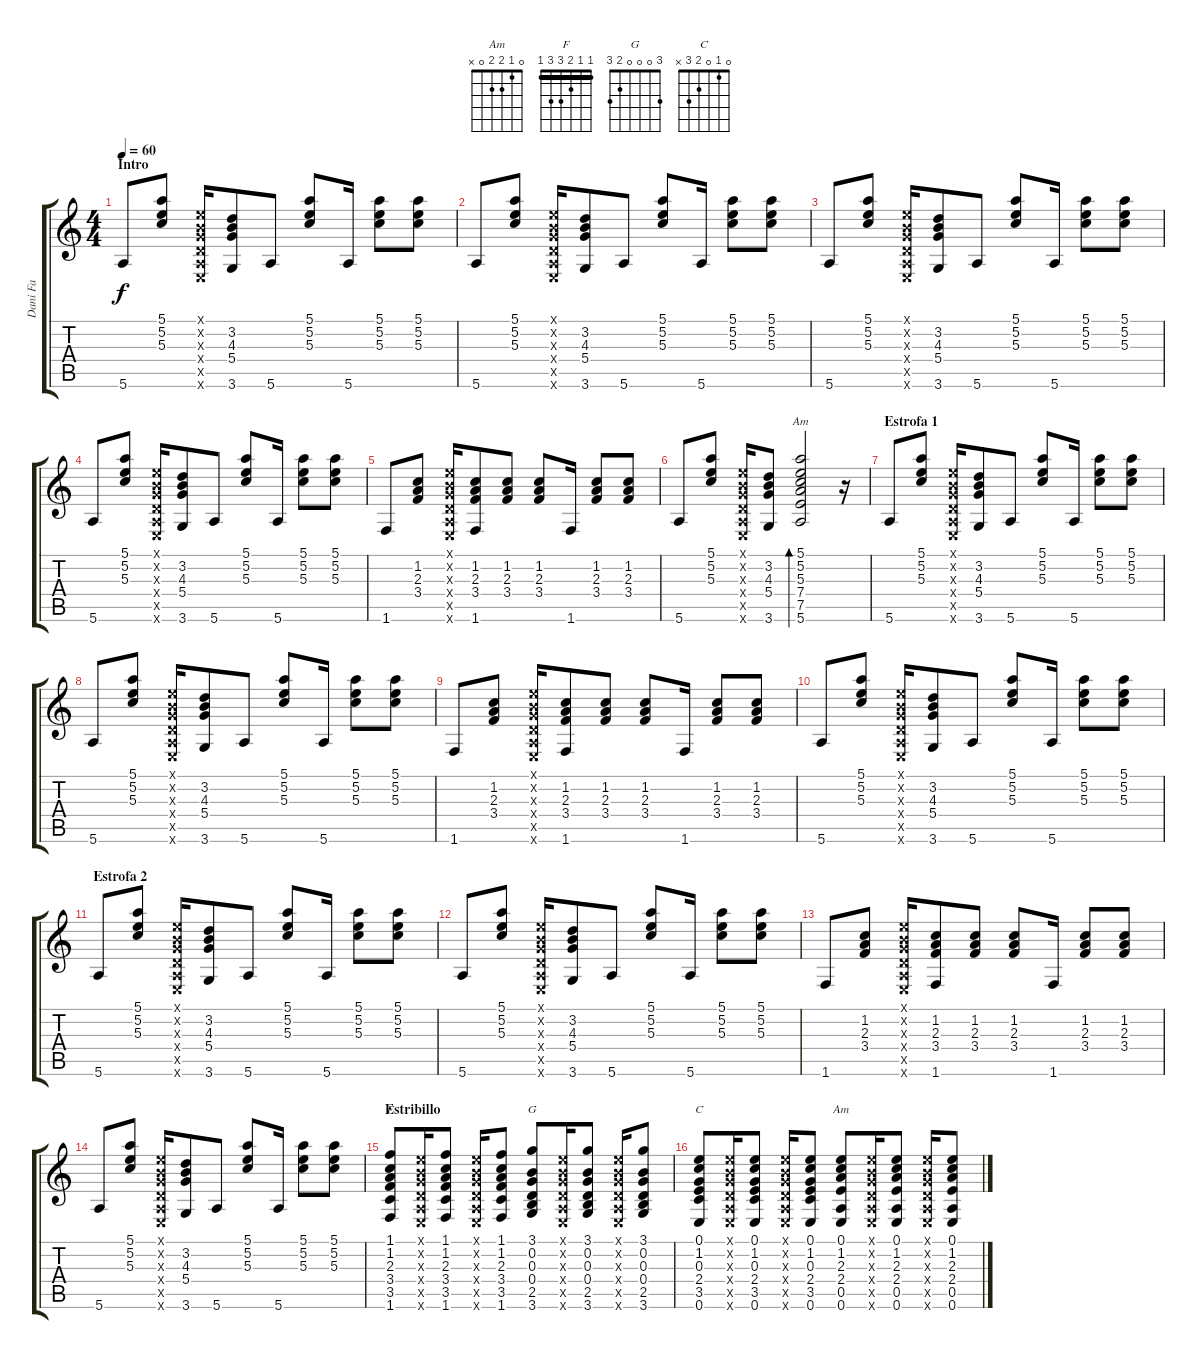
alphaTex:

\track ("Dani Fa" "Dani Fa") {instrument electricguitarclean}
\staff {score tabs}
\tuning (E4 B3 G3 D3 A2 E2) {hide}
\chord ("Am" 5 5 5 7 7 5) {firstfret 5 barre 5}
\chord ("F" 1 1 2 3 3 1) {barre 1}
\chord ("G" 3 0 0 0 2 3)
\chord ("C" 0 1 0 2 3 x)
\chord ("Am" 0 1 2 2 0 x)
\ts (4 4)
\section ("" "Intro")
\tempo 60
\clef g2
\ks c
5.6.8{dy f instrument electricguitarclean} (5.1 5.2 5.3).8 (0.1{x} 0.2{x} 0.3{x} 0.4{x} 0.5{x} 0.6{x}).16 (3.2 4.3 5.4 3.6).8 5.6.8 (5.1 5.2 5.3).8 5.6.16 (5.1 5.2 5.3).8 (5.1 5.2 5.3).8 |
5.6.8 (5.1 5.2 5.3).8 (0.1{x} 0.2{x} 0.3{x} 0.4{x} 0.5{x} 0.6{x}).16 (3.2 4.3 5.4 3.6).8 5.6.8 (5.1 5.2 5.3).8 5.6.16 (5.1 5.2 5.3).8 (5.1 5.2 5.3).8 |
5.6.8 (5.1 5.2 5.3).8 (0.1{x} 0.2{x} 0.3{x} 0.4{x} 0.5{x} 0.6{x}).16 (3.2 4.3 5.4 3.6).8 5.6.8 (5.1 5.2 5.3).8 5.6.16 (5.1 5.2 5.3).8 (5.1 5.2 5.3).8 |
5.6.8 (5.1 5.2 5.3).8 (0.1{x} 0.2{x} 0.3{x} 0.4{x} 0.5{x} 0.6{x}).16 (3.2 4.3 5.4 3.6).8 5.6.8 (5.1 5.2 5.3).8 5.6.16 (5.1 5.2 5.3).8 (5.1 5.2 5.3).8 |
1.6.8 (1.2 2.3 3.4).8 (0.1{x} 0.2{x} 0.3{x} 0.4{x} 0.5{x} 0.6{x}).16 (1.2 2.3 3.4 1.6).8 (1.2 2.3 3.4).8 (1.2 2.3 3.4).8 1.6.16 (1.2 2.3 3.4).8 (1.2 2.3 3.4).8 |
5.6.8 (5.1 5.2 5.3).8 (0.1{x} 0.2{x} 0.3{x} 0.4{x} 0.5{x} 0.6{x}).16 (3.2 4.3 5.4 3.6).8 (5.1 5.2 5.3 7.4 7.5 5.6).2{bd 60 ch "Am"} r.16 |
\section ("" "Estrofa 1")
5.6.8 (5.1 5.2 5.3).8 (0.1{x} 0.2{x} 0.3{x} 0.4{x} 0.5{x} 0.6{x}).16 (3.2 4.3 5.4 3.6).8 5.6.8 (5.1 5.2 5.3).8 5.6.16 (5.1 5.2 5.3).8 (5.1 5.2 5.3).8 |
5.6.8 (5.1 5.2 5.3).8 (0.1{x} 0.2{x} 0.3{x} 0.4{x} 0.5{x} 0.6{x}).16 (3.2 4.3 5.4 3.6).8 5.6.8 (5.1 5.2 5.3).8 5.6.16 (5.1 5.2 5.3).8 (5.1 5.2 5.3).8 |
1.6.8 (1.2 2.3 3.4).8 (0.1{x} 0.2{x} 0.3{x} 0.4{x} 0.5{x} 0.6{x}).16 (1.2 2.3 3.4 1.6).8 (1.2 2.3 3.4).8 (1.2 2.3 3.4).8 1.6.16 (1.2 2.3 3.4).8 (1.2 2.3 3.4).8 |
5.6.8 (5.1 5.2 5.3).8 (0.1{x} 0.2{x} 0.3{x} 0.4{x} 0.5{x} 0.6{x}).16 (3.2 4.3 5.4 3.6).8 5.6.8 (5.1 5.2 5.3).8 5.6.16 (5.1 5.2 5.3).8 (5.1 5.2 5.3).8 |
\section ("" "Estrofa 2")
5.6.8 (5.1 5.2 5.3).8 (0.1{x} 0.2{x} 0.3{x} 0.4{x} 0.5{x} 0.6{x}).16 (3.2 4.3 5.4 3.6).8 5.6.8 (5.1 5.2 5.3).8 5.6.16 (5.1 5.2 5.3).8 (5.1 5.2 5.3).8 |
5.6.8 (5.1 5.2 5.3).8 (0.1{x} 0.2{x} 0.3{x} 0.4{x} 0.5{x} 0.6{x}).16 (3.2 4.3 5.4 3.6).8 5.6.8 (5.1 5.2 5.3).8 5.6.16 (5.1 5.2 5.3).8 (5.1 5.2 5.3).8 |
1.6.8 (1.2 2.3 3.4).8 (0.1{x} 0.2{x} 0.3{x} 0.4{x} 0.5{x} 0.6{x}).16 (1.2 2.3 3.4 1.6).8 (1.2 2.3 3.4).8 (1.2 2.3 3.4).8 1.6.16 (1.2 2.3 3.4).8 (1.2 2.3 3.4).8 |
5.6.8 (5.1 5.2 5.3).8 (0.1{x} 0.2{x} 0.3{x} 0.4{x} 0.5{x} 0.6{x}).16 (3.2 4.3 5.4 3.6).8 5.6.8 (5.1 5.2 5.3).8 5.6.16 (5.1 5.2 5.3).8 (5.1 5.2 5.3).8 |
\section ("" "Estribillo")
(1.1 1.2 2.3 3.4 3.5 1.6).8{ch "F"} (0.1{x} 0.2{x} 0.3{x} 0.4{x} 0.5{x} 0.6{x}).16 (1.1 1.2 2.3 3.4 3.5 1.6).8 (0.1{x} 0.2{x} 0.3{x} 0.4{x} 0.5{x} 0.6{x}).16 (1.1 1.2 2.3 3.4 3.5 1.6).8 (3.1 0.2 0.3 0.4 2.5 3.6).8{ch "G"} (0.1{x} 0.2{x} 0.3{x} 0.4{x} 0.5{x} 0.6{x}).16 (3.1 0.2 0.3 0.4 2.5 3.6).8 (0.1{x} 0.2{x} 0.3{x} 0.4{x} 0.5{x} 0.6{x}).16 (3.1 0.2 0.3 0.4 2.5 3.6).8 |
(0.1 1.2 0.3 2.4 3.5 0.6).8{ch "C"} (0.1{x} 0.2{x} 0.3{x} 0.4{x} 0.5{x} 0.6{x}).16 (0.1 1.2 0.3 2.4 3.5 0.6).8 (0.1{x} 0.2{x} 0.3{x} 0.4{x} 0.5{x} 0.6{x}).16 (0.1 1.2 0.3 2.4 3.5 0.6).8 (0.1 1.2 2.3 2.4 0.5 0.6).8{ch "Am"} (0.1{x} 0.2{x} 0.3{x} 0.4{x} 0.5{x} 0.6{x}).16 (0.1 1.2 2.3 2.4 0.5 0.6).8 (0.1{x} 0.2{x} 0.3{x} 0.4{x} 0.5{x} 0.6{x}).16 (0.1 1.2 2.3 2.4 0.5 0.6).8
